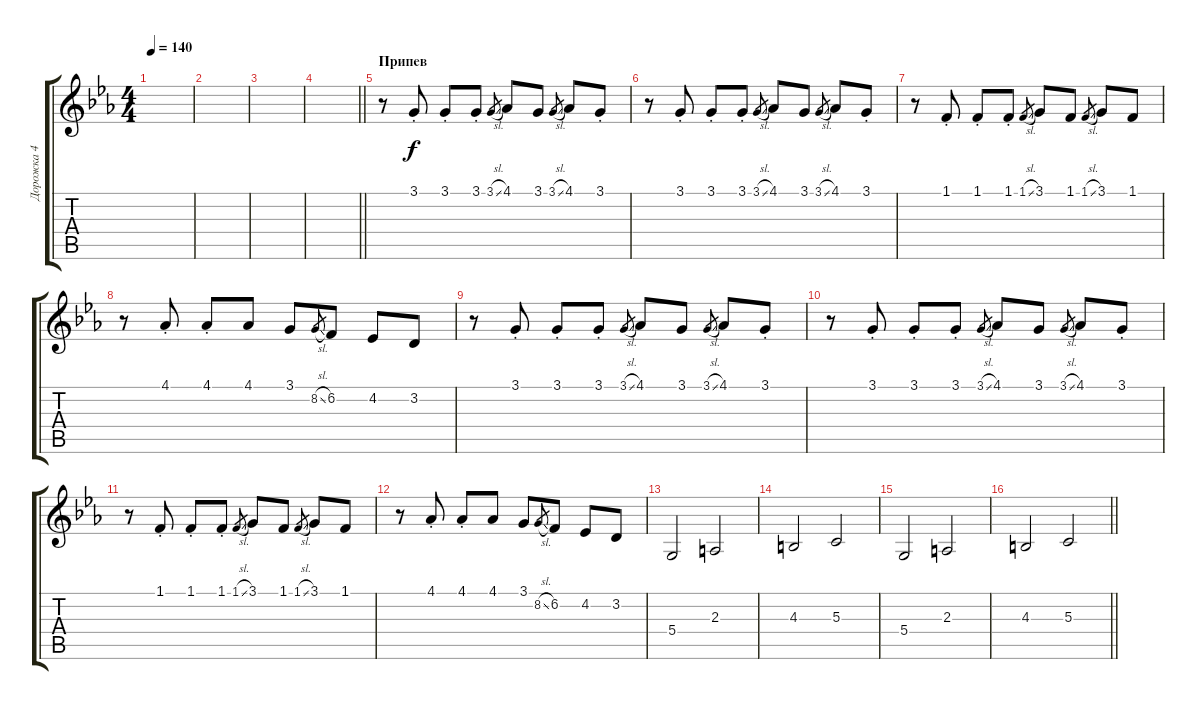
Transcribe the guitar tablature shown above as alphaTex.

\track ("Дорожка 4" "Дорожка 4") {instrument trombone}
\staff {score tabs}
\tuning (E4 B3 G3 D3 A2 E2) {hide}
\ts (4 4)
\tempo 140
\clef g2
\ks cminor
|
|
|
\barLineRight lightlight
|
\section ("" "Припев")
r.8{volume 14 instrument trombone} 3.1{st}.8{dy f} 3.1{st}.8 3.1{st}.8 3.1{sl}.8{gr} 4.1.8 3.1.8 3.1{sl}.8{gr} 4.1.8 3.1{st}.8 |
r.8 3.1{st}.8 3.1{st}.8 3.1{st}.8 3.1{sl}.8{gr} 4.1.8 3.1.8 3.1{sl}.8{gr} 4.1.8 3.1{st}.8 |
r.8 1.1{st}.8 1.1{st}.8 1.1{st}.8 1.1{sl}.8{gr} 3.1.8 1.1.8 1.1{sl}.8{gr} 3.1.8 1.1.8 |
r.8 4.1{st}.8 4.1{st}.8 4.1.8 3.1.8 8.2{sl}.8{gr} 6.2.8 4.2.8 3.2.8 |
r.8 3.1{st}.8 3.1{st}.8 3.1{st}.8 3.1{sl}.8{gr} 4.1.8 3.1.8 3.1{sl}.8{gr} 4.1.8 3.1{st}.8 |
r.8 3.1{st}.8 3.1{st}.8 3.1{st}.8 3.1{sl}.8{gr} 4.1.8 3.1.8 3.1{sl}.8{gr} 4.1.8 3.1{st}.8 |
r.8 1.1{st}.8 1.1{st}.8 1.1{st}.8 1.1{sl}.8{gr} 3.1.8 1.1.8 1.1{sl}.8{gr} 3.1.8 1.1.8 |
r.8 4.1{st}.8 4.1{st}.8 4.1.8 3.1.8 8.2{sl}.8{gr} 6.2.8 4.2.8 3.2.8 |
5.4.2 2.3.2 |
4.3.2 5.3.2 |
5.4.2 2.3.2 |
\barLineRight lightlight
4.3.2 5.3.2
